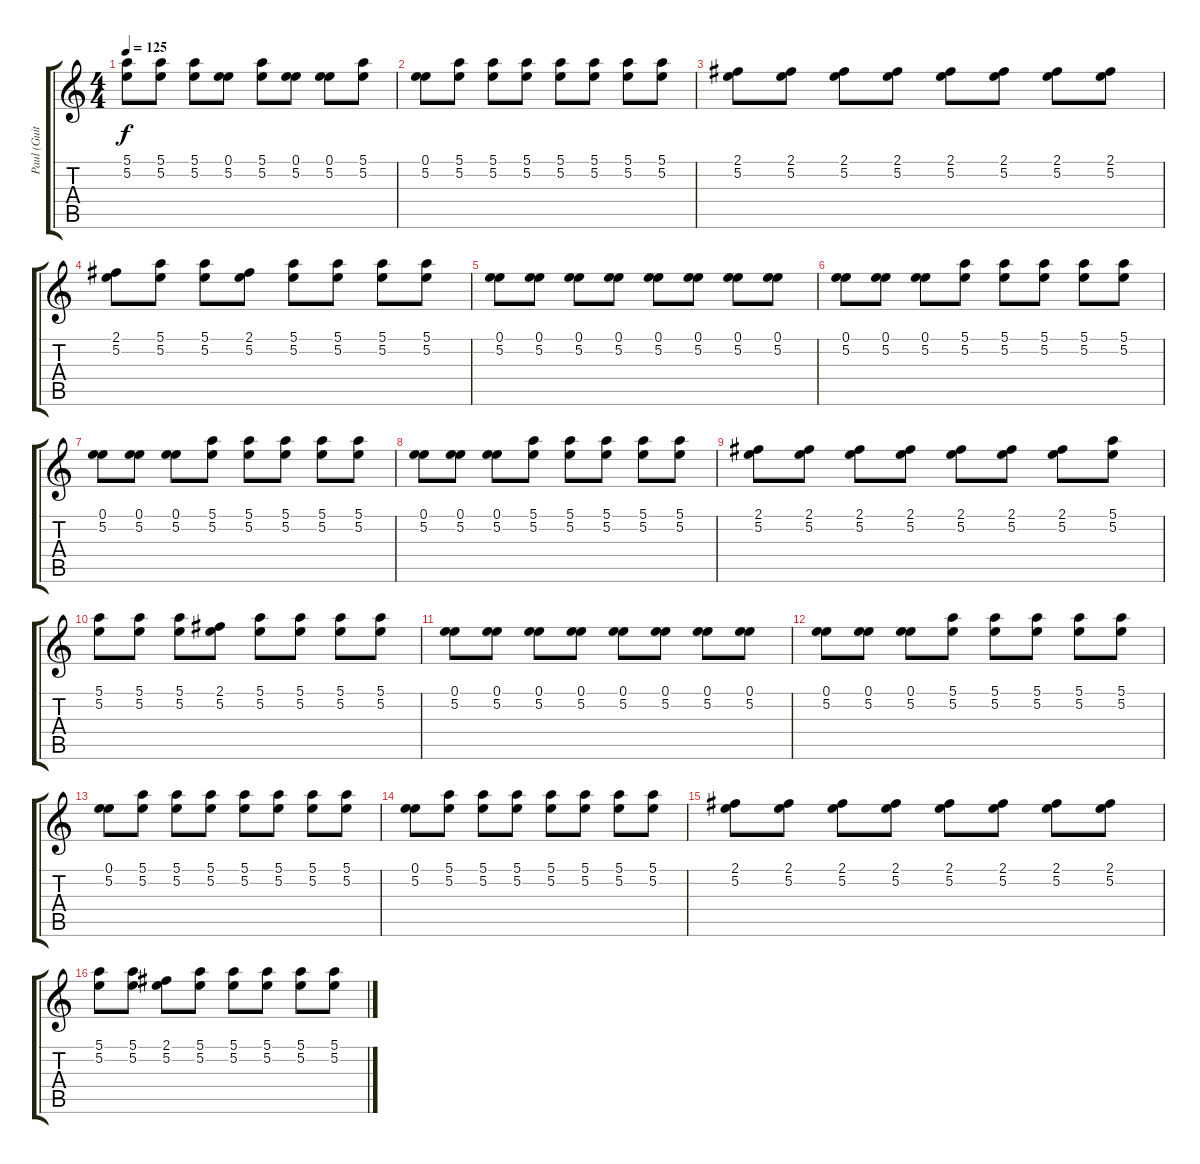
\track ("Paul (Guitar 1)" "Paul (Guit") {instrument distortionguitar}
\staff {score tabs}
\tuning (E4 B3 G3 D3 A2 E2) {hide}
\ts (4 4)
\tempo 125
\clef g2
\ks c
(5.1 5.2).8{dy f} (5.1 5.2).8 (5.1 5.2).8 (0.1 5.2).8 (5.1 5.2).8 (0.1 5.2).8 (0.1 5.2).8 (5.1 5.2).8 |
(0.1 5.2).8 (5.1 5.2).8 (5.1 5.2).8 (5.1 5.2).8 (5.1 5.2).8 (5.1 5.2).8 (5.1 5.2).8 (5.1 5.2).8 |
(2.1 5.2).8{volume 11} (2.1 5.2).8 (2.1 5.2).8 (2.1 5.2).8 (2.1 5.2).8 (2.1 5.2).8 (2.1 5.2).8 (2.1 5.2).8 |
(2.1 5.2).8 (5.1 5.2).8 (5.1 5.2).8 (2.1 5.2).8 (5.1 5.2).8 (5.1 5.2).8 (5.1 5.2).8 (5.1 5.2).8 |
(0.1 5.2).8 (0.1 5.2).8 (0.1 5.2).8 (0.1 5.2).8 (0.1 5.2).8 (0.1 5.2).8 (0.1 5.2).8 (0.1 5.2).8 |
(0.1 5.2).8 (0.1 5.2).8 (0.1 5.2).8 (5.1 5.2).8 (5.1 5.2).8 (5.1 5.2).8 (5.1 5.2).8 (5.1 5.2).8 |
(0.1 5.2).8 (0.1 5.2).8 (0.1 5.2).8 (5.1 5.2).8 (5.1 5.2).8 (5.1 5.2).8 (5.1 5.2).8 (5.1 5.2).8 |
(0.1 5.2).8 (0.1 5.2).8 (0.1 5.2).8 (5.1 5.2).8 (5.1 5.2).8 (5.1 5.2).8 (5.1 5.2).8 (5.1 5.2).8 |
(2.1 5.2).8 (2.1 5.2).8 (2.1 5.2).8 (2.1 5.2).8 (2.1 5.2).8 (2.1 5.2).8 (2.1 5.2).8 (5.1 5.2).8 |
(5.1 5.2).8 (5.1 5.2).8 (5.1 5.2).8 (2.1 5.2).8 (5.1 5.2).8 (5.1 5.2).8 (5.1 5.2).8 (5.1 5.2).8 |
(0.1 5.2).8 (0.1 5.2).8 (0.1 5.2).8 (0.1 5.2).8 (0.1 5.2).8 (0.1 5.2).8 (0.1 5.2).8 (0.1 5.2).8 |
(0.1 5.2).8 (0.1 5.2).8 (0.1 5.2).8 (5.1 5.2).8 (5.1 5.2).8 (5.1 5.2).8 (5.1 5.2).8 (5.1 5.2).8 |
(0.1 5.2).8 (5.1 5.2).8 (5.1 5.2).8 (5.1 5.2).8 (5.1 5.2).8 (5.1 5.2).8 (5.1 5.2).8 (5.1 5.2).8 |
(0.1 5.2).8 (5.1 5.2).8 (5.1 5.2).8 (5.1 5.2).8 (5.1 5.2).8 (5.1 5.2).8 (5.1 5.2).8 (5.1 5.2).8 |
(2.1 5.2).8 (2.1 5.2).8 (2.1 5.2).8 (2.1 5.2).8 (2.1 5.2).8 (2.1 5.2).8 (2.1 5.2).8 (2.1 5.2).8 |
(5.1 5.2).8 (5.1 5.2).8 (2.1 5.2).8 (5.1 5.2).8 (5.1 5.2).8 (5.1 5.2).8 (5.1 5.2).8 (5.1 5.2).8
